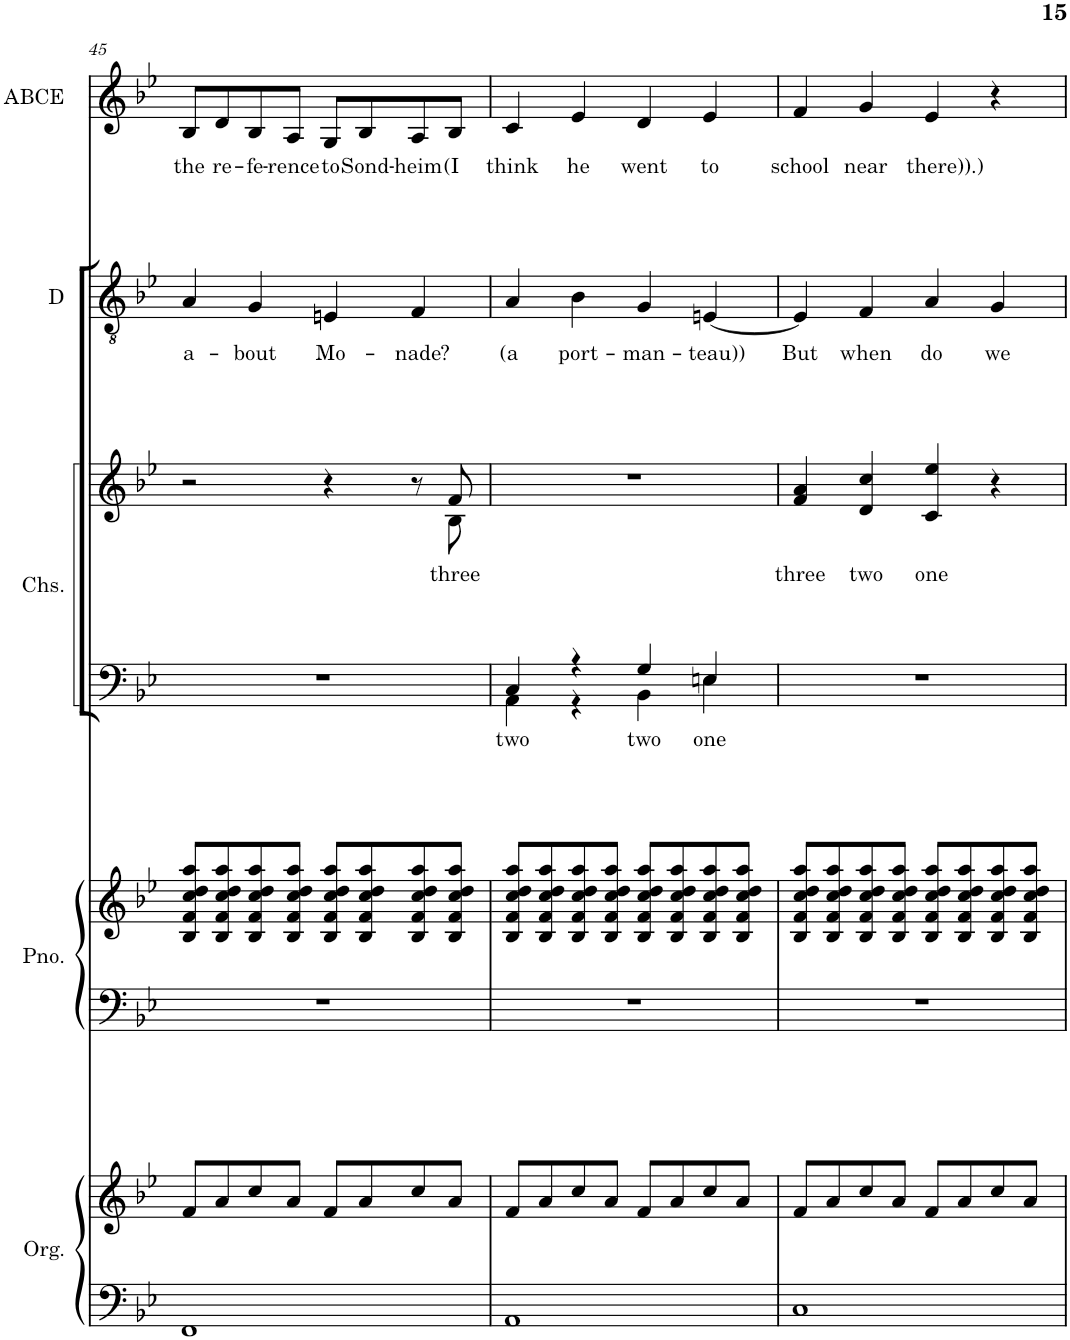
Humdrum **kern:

**kern	**kern	**kern	**kern	**kern	**text	**kern	**text	**kern	**text	**kern	**text
*part5	*part5	*part4	*part4	*part3	*part3	*part3	*part3	*part2	*part2	*part1	*part1
*staff8	*staff7	*staff6	*staff5	*staff4	*staff4	*staff3	*staff3	*staff2	*staff2	*staff1	*staff1
*I"Organ	*	*I"Piano	*	*I"Chorus	*	*	*	*I"Dan	*	*I"Allie Belle Celle Ellie	*
*I'Org.	*	*I'Pno.	*	*I'Chs.	*	*	*	*I'D	*	*I'ABCE	*
!!LO:PB:g=z
*clefF4	*clefG2	*clefF4	*clefG2	*clefF4	*	*clefG2	*	*clefGv2	*	*clefG2	*
*	*	*	*	*	*	*	*	*Trd8c14	*	*Trd1c2	*
*k[b-e-]	*k[b-e-]	*k[b-e-]	*k[b-e-]	*k[b-e-]	*	*k[b-e-]	*	*k[b-e-]	*	*k[b-e-]	*
*M4/4	*M4/4	*M4/4	*M4/4	*M4/4	*	*M4/4	*	*M4/4	*	*M4/4	*
=45	=45	=45	=45	=45	=45	=45	=45	=45	=45	=45	=45
*	*	*	*	*	*	*^	*	*	*	*	*
!	!	!	!	!	!	!	!	!	!	!LO:LY:b	!	!LO:LY:b
1FF	8f/L	1r	8B-/ 8f/ 8cc/ 8dd/ 8aa/L	1r	.	2r	2..ryy	.	4A/	a-	8B-/L	-the
!	!	!	!	!	!	!	!	!	!	!	!	!LO:LY:b
.	8a/	.	8B-/ 8f/ 8cc/ 8dd/ 8aa/	.	.	.	.	.	.	.	8d/	re-
!	!	!	!	!	!	!	!	!	!	!LO:LY:b	!	!LO:LY:b
.	8cc/	.	8B-/ 8f/ 8cc/ 8dd/ 8aa/	.	.	.	.	.	4G/	-bout	8B-/	-fe-
!	!	!	!	!	!	!	!	!	!	!	!	!LO:LY:b
.	8a/J	.	8B-/ 8f/ 8cc/ 8dd/ 8aa/J	.	.	.	.	.	.	.	8A/J	-rence
!	!	!	!	!	!	!	!	!	!	!LO:LY:b	!	!LO:LY:b
.	8f/L	.	8B-/ 8f/ 8cc/ 8dd/ 8aa/L	.	.	4r	.	.	4En/	Mo-	8G/L	to
!	!	!	!	!	!	!	!	!	!	!	!	!LO:LY:b
.	8a/	.	8B-/ 8f/ 8cc/ 8dd/ 8aa/	.	.	.	.	.	.	.	8B-/	Sond-
!	!	!	!	!	!	!	!	!	!	!LO:LY:b	!	!LO:LY:b
.	8cc/	.	8B-/ 8f/ 8cc/ 8dd/ 8aa/	.	.	8r	.	.	4F/	-nade?	8A/	-heim
!	!	!	!	!	!	!	!	!LO:LY:b	!	!	!	!LO:LY:b
.	8a/J	.	8B-/ 8f/ 8cc/ 8dd/ 8aa/J	.	.	8f/	8B-\	three	.	.	8B-/J	(I
=46	=46	=46	=46	=46	=46	=46	=46	=46	=46	=46	=46	=46
!	!	!	!	!	!LO:LY:b	!	!	!	!	!LO:LY:b	!	!LO:LY:b
*	*	*	*	*^	*	*v	*v	*	*	*	*	*
1AA	8f/L	1r	8B-/ 8f/ 8cc/ 8dd/ 8aa/L	4C/	4AA\	two	1r	.	4A/	(a	4c/	think
.	8a/	.	8B-/ 8f/ 8cc/ 8dd/ 8aa/	.	.	.	.	.	.	.	.	.
!	!	!	!	!	!	!	!	!	!	!LO:LY:b	!	!LO:LY:b
.	8cc/	.	8B-/ 8f/ 8cc/ 8dd/ 8aa/	4r	4r	.	.	.	4B-\	port-	4e-/	he
.	8a/J	.	8B-/ 8f/ 8cc/ 8dd/ 8aa/J	.	.	.	.	.	.	.	.	.
!	!	!	!	!	!	!LO:LY:b	!	!	!	!LO:LY:b	!	!LO:LY:b
.	8f/L	.	8B-/ 8f/ 8cc/ 8dd/ 8aa/L	4G/	4BB-\	two	.	.	4G/	-man-	4d/	went
.	8a/	.	8B-/ 8f/ 8cc/ 8dd/ 8aa/	.	.	.	.	.	.	.	.	.
!	!	!	!	!	!	!LO:LY:b	!	!	!	!LO:LY:b	!	!LO:LY:b
.	8cc/	.	8B-/ 8f/ 8cc/ 8dd/ 8aa/	4En/	4E\	one	.	.	[4En/	-teau))	4e-/	to
.	8a/J	.	8B-/ 8f/ 8cc/ 8dd/ 8aa/J	.	.	.	.	.	.	.	.	.
*	*	*	*	*v	*v	*	*	*	*	*	*	*
=47	=47	=47	=47	=47	=47	=47	=47	=47	=47	=47	=47
!	!	!	!	!	!	!	!LO:LY:b	!	!LO:LY:b	!	!LO:LY:b
1C	8f/L	1r	8B-/ 8f/ 8cc/ 8dd/ 8aa/L	1r	.	4f/ 4a/	three	4E/]	But	4f/	school
.	8a/	.	8B-/ 8f/ 8cc/ 8dd/ 8aa/	.	.	.	.	.	.	.	.
!	!	!	!	!	!	!	!LO:LY:b	!	!LO:LY:b	!	!LO:LY:b
.	8cc/	.	8B-/ 8f/ 8cc/ 8dd/ 8aa/	.	.	4d/ 4cc/	two	4F/	when	4g/	near
.	8a/J	.	8B-/ 8f/ 8cc/ 8dd/ 8aa/J	.	.	.	.	.	.	.	.
!	!	!	!	!	!	!	!LO:LY:b	!	!LO:LY:b	!	!LO:LY:b
.	8f/L	.	8B-/ 8f/ 8cc/ 8dd/ 8aa/L	.	.	4c/ 4ee-/	one	4A/	do	4e-/	there)).)
.	8a/	.	8B-/ 8f/ 8cc/ 8dd/ 8aa/	.	.	.	.	.	.	.	.
!	!	!	!	!	!	!	!	!	!LO:LY:b	!	!
.	8cc/	.	8B-/ 8f/ 8cc/ 8dd/ 8aa/	.	.	4r	.	4G/	we	4r	.
.	8a/J	.	8B-/ 8f/ 8cc/ 8dd/ 8aa/J	.	.	.	.	.	.	.	.
=	=	=	=	=	=	=	=	=	=	=	=
*-	*-	*-	*-	*-	*-	*-	*-	*-	*-	*-	*-
